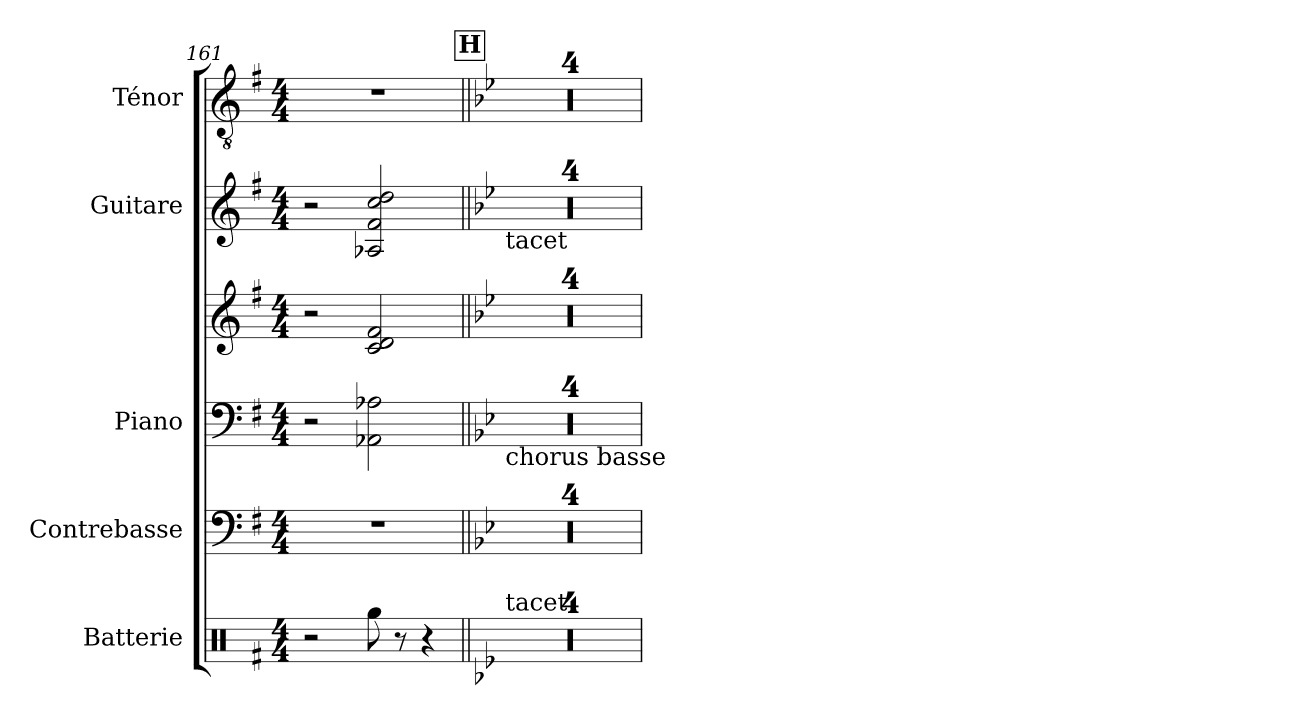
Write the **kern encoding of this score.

**kern	**kern	**kern	**kern	**kern	**kern
*part5	*part4	*part3	*part3	*part2	*part1
*staff6	*staff5	*staff4	*staff3	*staff2	*staff1
*I"Batterie	*I"Contrebasse	*I"Piano	*	*I"Guitare	*I"Ténor
*I'Batt.	*I'Cb.	*I'Pno	*	*I'Guit.	*I'T
!!LO:PB:g=z
*clefX	*clefF4	*clefF4	*clefG2	*clefG2	*clefGv2
*	*ITrd7c12	*	*	*ITrd7c12	*
*k[f#]	*k[f#]	*k[f#]	*k[f#]	*k[f#]	*k[f#]
*G:	*G:	*G:	*G:	*G:	*G:
*M4/4	*M4/4	*M4/4	*M4/4	*M4/4	*M4/4
=161	=161	=161	=161	=161	=161
2r	1r	2r	2r	2r	1r
!LO:N:head=solid	!	!	!	!	!
8Rgg\	.	2AA-X\ 2A-X\	2c/ 2d/ 2f#/	2AA-X/ 2F#/ 2c/ 2d/	.
8r	.	.	.	.	.
4r	.	.	.	.	.
!!LO:REH:place=s2:a:B:fs=11.2:t=H
=162||	=162||	=162||	=162||	=162||	=162||
*k[b-e-]	*k[b-e-]	*k[b-e-]	*k[b-e-]	*k[b-e-]	*k[b-e-]
*g:	*g:	*g:	*g:	*g:	*g:
!	!	!	!	!LO:TX:b:t=tacet	!
!	!	!LO:TX:b:t=chorus  basse	!	!	!
!LO:TX:a:t=tacet	!	!	!	!	!
1r	1r	1r	1r	1r	1r
=163	=163	=163	=163	=163	=163
1r	1r	1r	1r	1r	1r
=164	=164	=164	=164	=164	=164
1r	1r	1r	1r	1r	1r
!!LO:LB:g=z
=165	=165	=165	=165	=165	=165
1r	1r	1r	1r	1r	1r
=	=	=	=	=	=
*-	*-	*-	*-	*-	*-
